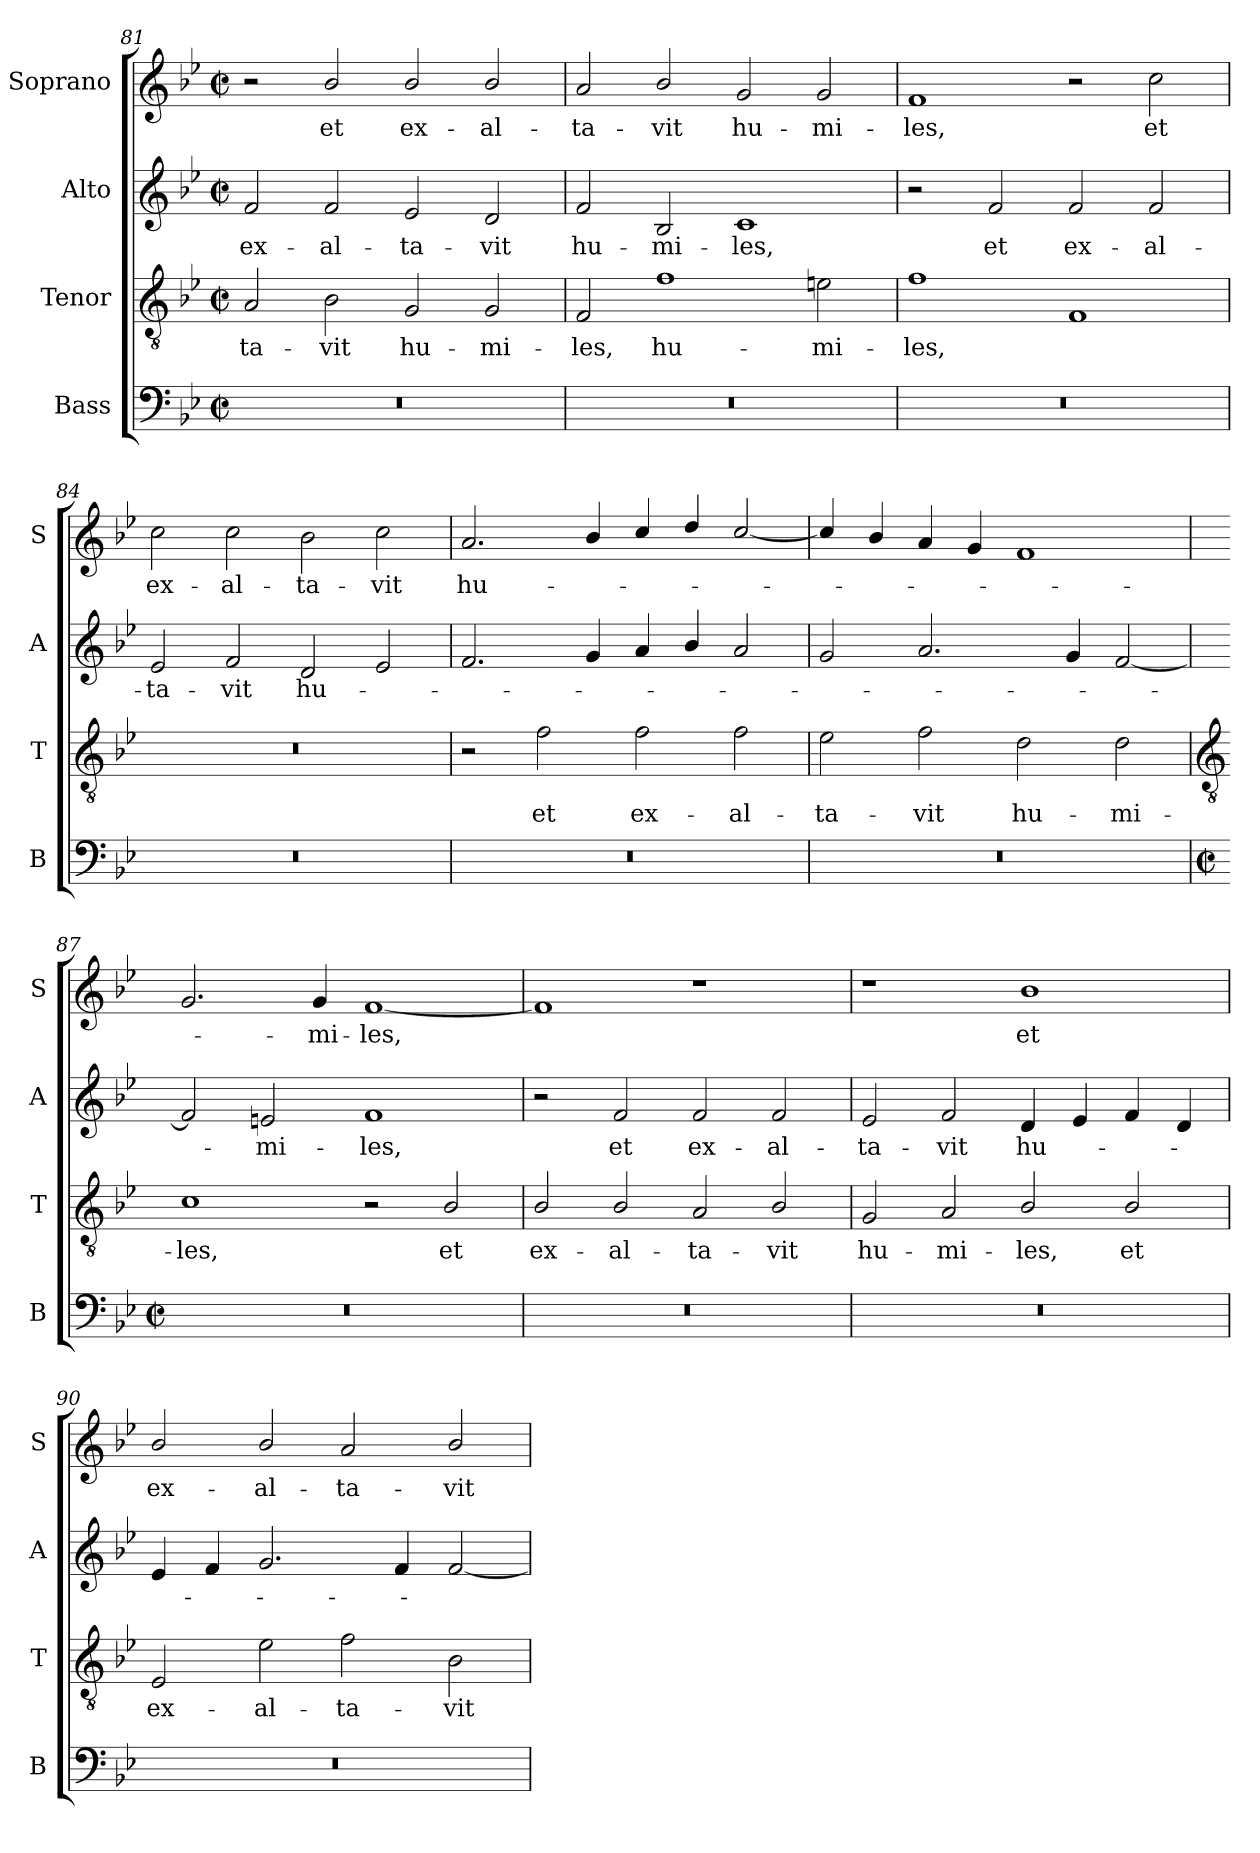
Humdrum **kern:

**kern	**kern	**text	**kern	**text	**kern	**text
*part4	*part3	*part3	*part2	*part2	*part1	*part1
*staff4	*staff3	*staff3	*staff2	*staff2	*staff1	*staff1
*I"Bass	*I"Tenor	*	*I"Alto	*	*I"Soprano	*
*I'B	*I'T	*	*I'A	*	*I'S	*
!!LO:LB:g=z
*clefF4	*clefGv2	*	*clefG2	*	*clefG2	*
*k[b-e-]	*k[b-e-]	*	*k[b-e-]	*	*k[b-e-]	*
*B-:	*B-:	*	*B-:	*	*B-:	*
*M4/2	*M4/2	*	*M4/2	*	*M4/2	*
*met(c|)	*met(c|)	*	*met(c|)	*	*met(c|)	*
=81	=81	=81	=81	=81	=81	=81
!	!	!LO:LY:b	!	!LO:LY:b	!	!
0r	2A	-ta-	2f	ex-	2r	.
!	!	!LO:LY:b	!	!LO:LY:b	!	!LO:LY:b
.	2B-	-vit	2f	-al-	2b-/	et
!	!	!LO:LY:b	!	!LO:LY:b	!	!LO:LY:b
.	2G	hu-	2e-	-ta-	2b-/	ex-
!	!	!LO:LY:b	!	!LO:LY:b	!	!LO:LY:b
.	2G	-mi-	2d	-vit	2b-/	-al-
=82	=82	=82	=82	=82	=82	=82
!	!	!LO:LY:b	!	!LO:LY:b	!	!LO:LY:b
0r	2F	-les,	2f	hu-	2a	-ta-
!	!	!LO:LY:b	!	!LO:LY:b	!	!LO:LY:b
.	1f	hu-	2B-	-mi-	2b-/	-vit
!	!	!	!	!LO:LY:b	!	!LO:LY:b
.	.	.	1c	-les,	2g	hu-
!	!	!LO:LY:b	!	!	!	!LO:LY:b
.	2e	-mi-	.	.	2g	-mi-
=83	=83	=83	=83	=83	=83	=83
!	!	!LO:LY:b	!	!	!	!LO:LY:b
0r	1f	-les,	2r	.	1f	-les,
!	!	!	!	!LO:LY:b	!	!
.	.	.	2f	et	.	.
!	!	!	!	!LO:LY:b	!	!
.	1F	.	2f	ex-	2r	.
!	!	!	!	!LO:LY:b	!	!LO:LY:b
.	.	.	2f	-al-	2cc	et
=84	=84	=84	=84	=84	=84	=84
!	!	!	!	!LO:LY:b	!	!LO:LY:b
0r	0r	.	2e-	-ta-	2cc	ex-
!	!	!	!	!LO:LY:b	!	!LO:LY:b
.	.	.	2f	-vit	2cc	-al-
!	!	!	!	!LO:LY:b	!	!LO:LY:b
.	.	.	2d	hu-	2b-	-ta-
!	!	!	!	!	!	!LO:LY:b
.	.	.	2e-	.	2cc	-vit
=85	=85	=85	=85	=85	=85	=85
!	!	!	!	!	!	!LO:LY:b
0r	2r	.	2.f	.	2.a	hu-
!	!	!LO:LY:b	!	!	!	!
.	2f	et	.	.	.	.
.	.	.	4g	.	4b-/	.
!	!	!LO:LY:b	!	!	!	!
.	2f	ex-	4a/	.	4cc/	.
.	.	.	4b-/	.	4dd/	.
!	!	!LO:LY:b	!	!	!	!
.	2f	-al-	2a/	.	[2cc/	.
=86	=86	=86	=86	=86	=86	=86
!	!	!LO:LY:b	!	!	!	!
0r	2e-	-ta-	2g	.	4cc/]	.
.	.	.	.	.	4b-/	.
!	!	!LO:LY:b	!	!	!	!
.	2f	-vit	2.a/	.	4a	.
.	.	.	.	.	4g/	.
!	!	!LO:LY:b	!	!	!	!
.	2d	hu-	.	.	1f\	.
.	.	.	4g	.	.	.
!	!	!LO:LY:b	!	!	!	!
.	2d	-mi-	[2f	.	.	.
!!LO:LB:g=z
=87	=87	=87	=87	=87	=87	=87
*	*clefGv2	*	*	*	*	*
*M4/2	*	*	*	*	*	*
*met(c|)	*	*	*	*	*	*
!	!	!LO:LY:b	!	!	!	!
0r	1c	-les,	2f]	.	2.g	.
!	!	!	!	!LO:LY:b	!	!
.	.	.	2en	mi-	.	.
!	!	!	!	!	!	!LO:LY:b
.	.	.	.	.	4g	mi-
!	!	!	!	!LO:LY:b	!	!LO:LY:b
.	2r	.	1f	-les,	[1f	-les,
!	!	!LO:LY:b	!	!	!	!
.	2B-/	et	.	.	.	.
=88	=88	=88	=88	=88	=88	=88
!	!	!LO:LY:b	!	!	!	!
0r	2B-/	ex-	2r	.	1f]	.
!	!	!LO:LY:b	!	!LO:LY:b	!	!
.	2B-/	-al-	2f	et	.	.
!	!	!LO:LY:b	!	!LO:LY:b	!	!
.	2A	-ta-	2f	ex-	1r	.
!	!	!LO:LY:b	!	!LO:LY:b	!	!
.	2B-/	-vit	2f	-al-	.	.
=89	=89	=89	=89	=89	=89	=89
!	!	!LO:LY:b	!	!LO:LY:b	!	!
0r	2G	hu-	2e-	-ta-	1r	.
!	!	!LO:LY:b	!	!LO:LY:b	!	!
.	2A	-mi-	2f	-vit	.	.
!	!	!LO:LY:b	!	!LO:LY:b	!	!LO:LY:b
.	2B-/	-les,	4d	hu-	1b-	et
.	.	.	4e-	.	.	.
!	!	!LO:LY:b	!	!	!	!
.	2B-/	et	4f	.	.	.
.	.	.	4d	.	.	.
=90	=90	=90	=90	=90	=90	=90
!	!	!LO:LY:b	!	!	!	!LO:LY:b
0r	2E-	ex-	4e-	.	2b-/	ex-
.	.	.	4f	.	.	.
!	!	!LO:LY:b	!	!	!	!LO:LY:b
.	2e-	-al-	2.g	.	2b-/	-al-
!	!	!LO:LY:b	!	!	!	!LO:LY:b
.	2f	-ta-	.	.	2a	-ta-
.	.	.	4f	.	.	.
!	!	!LO:LY:b	!	!	!	!LO:LY:b
.	2B-	-vit	[2f	.	2b-/	-vit
=	=	=	=	=	=	=
*-	*-	*-	*-	*-	*-	*-
